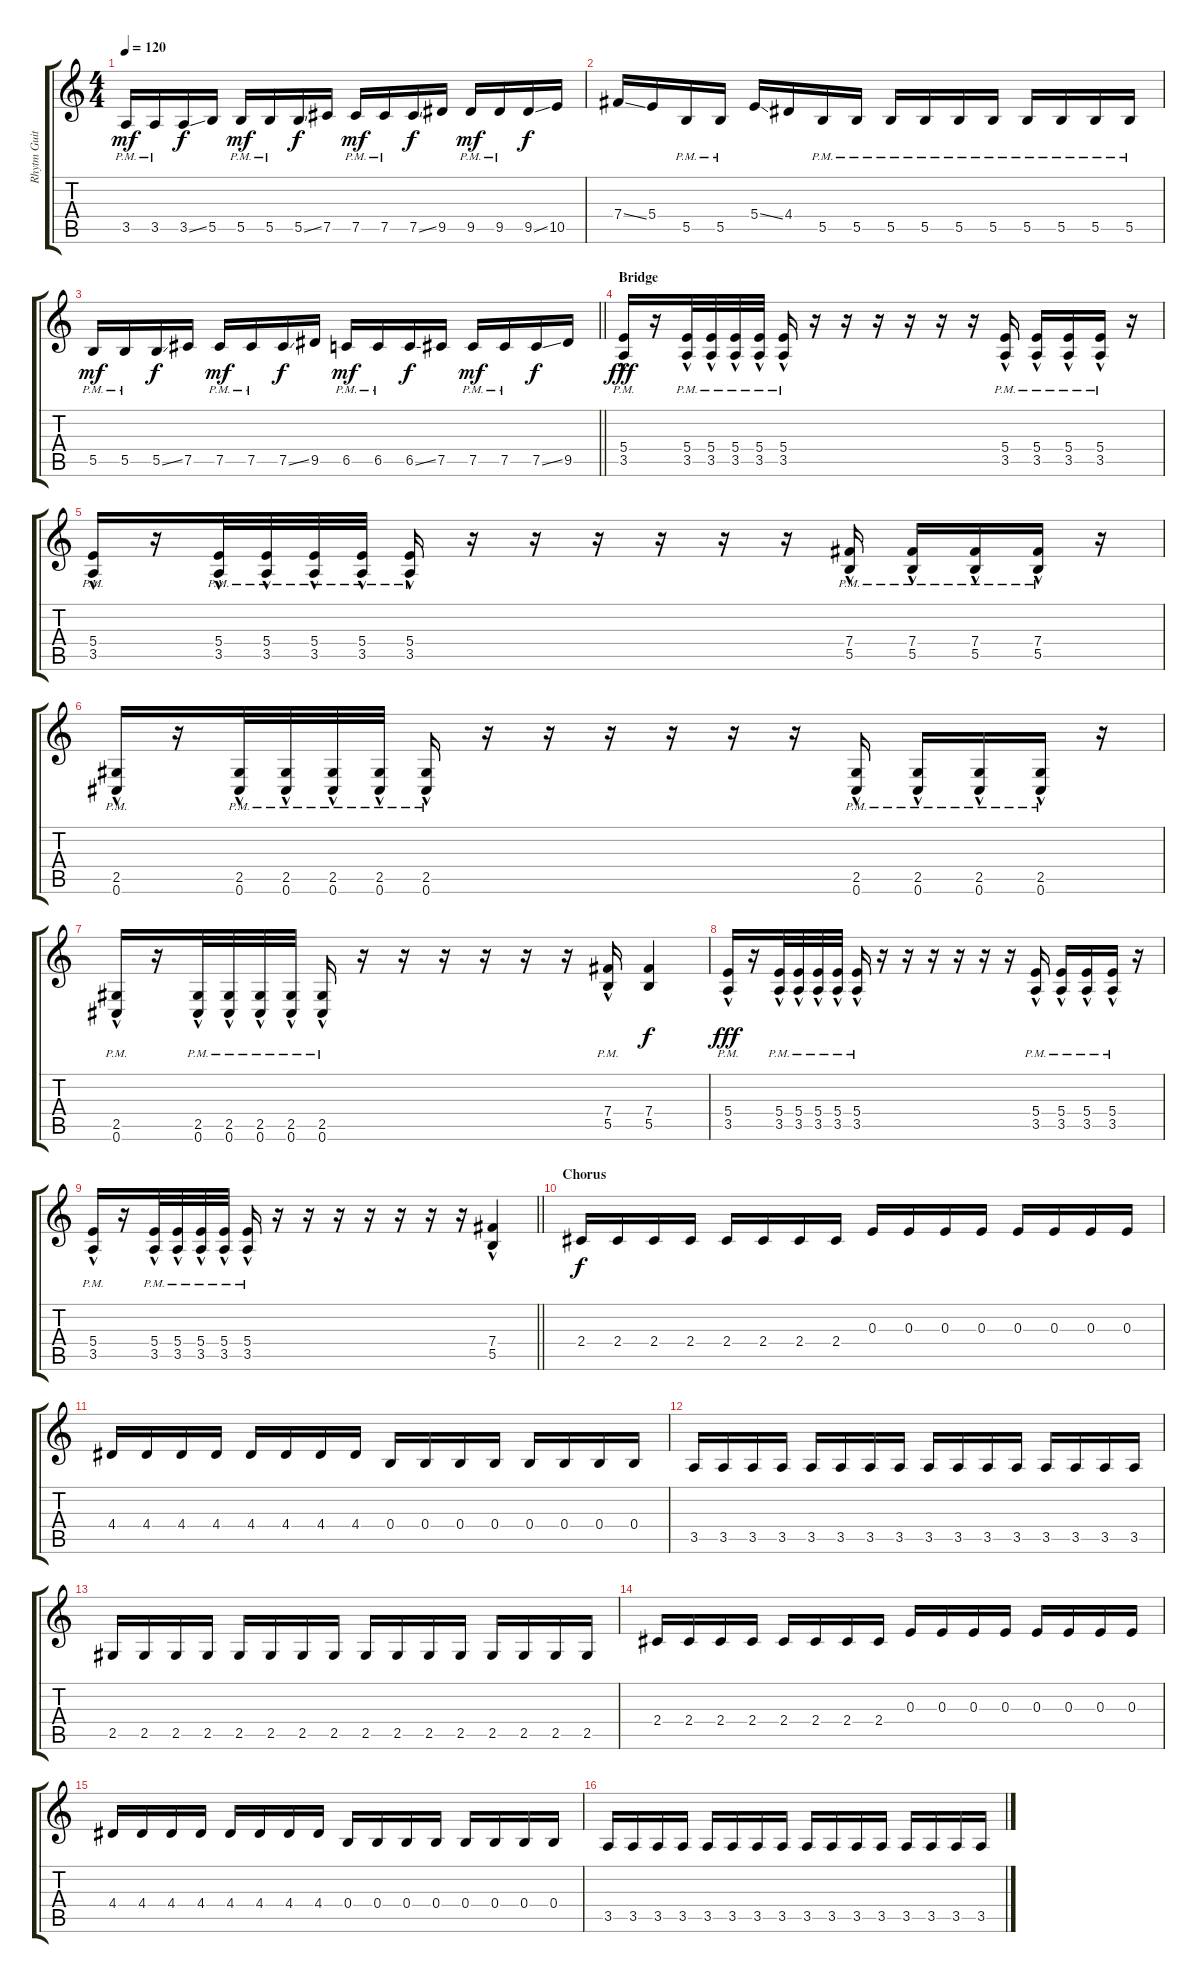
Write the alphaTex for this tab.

\track ("Rhytm Guitar" "Rhytm Guit") {instrument distortionguitar}
\staff {score tabs}
\tuning (Db4 Ab3 E3 B2 Gb2 Db2) {hide}
\ts (4 4)
\tempo 120
\clef g2
\ks c
3.5{pm}.16{dy mf} 3.5{pm}.16 3.5{ss}.16{dy f} 5.5.16 5.5{pm}.16{dy mf} 5.5{pm}.16 5.5{ss}.16{dy f} 7.5.16 7.5{pm}.16{dy mf} 7.5{pm}.16 7.5{ss}.16{dy f} 9.5.16 9.5{pm}.16{dy mf} 9.5{pm}.16 9.5{ss}.16{dy f} 10.5.16 |
7.4{ss}.16 5.4.16 5.5{pm}.16 5.5{pm}.16 5.4{ss}.16 4.4.16 5.5{pm}.16 5.5{pm}.16 5.5{pm}.16 5.5{pm}.16 5.5{pm}.16 5.5{pm}.16 5.5{pm}.16 5.5{pm}.16 5.5{pm}.16 5.5{pm}.16 |
\barLineRight lightlight
5.5{pm}.16{dy mf} 5.5{pm}.16 5.5{ss}.16{dy f} 7.5.16 7.5{pm}.16{dy mf} 7.5{pm}.16 7.5{ss}.16{dy f} 9.5.16 6.5{pm}.16{dy mf} 6.5{pm}.16 6.5{ss}.16{dy f} 7.5.16 7.5{pm}.16{dy mf} 7.5{pm}.16 7.5{ss}.16{dy f} 9.5.16 |
\section ("" "Bridge")
(5.4{pm} 3.5{hac pm}).16{dy fff volume 9 balance 8} r.16 (5.4{pm} 3.5{hac pm}).32 (5.4{pm} 3.5{hac pm}).32 (5.4{pm} 3.5{hac pm}).32 (5.4{pm} 3.5{hac pm}).32 (5.4{pm} 3.5{hac pm}).16 r.16 r.16 r.16 r.16 r.16 r.16 (5.4{pm} 3.5{hac pm}).16 (5.4{pm} 3.5{hac pm}).16 (5.4{pm} 3.5{hac pm}).16 (5.4{pm} 3.5{hac pm}).16 r.16 |
(5.4{pm} 3.5{hac pm}).16 r.16 (5.4{pm} 3.5{hac pm}).32 (5.4{pm} 3.5{hac pm}).32 (5.4{pm} 3.5{hac pm}).32 (5.4{pm} 3.5{hac pm}).32 (5.4{pm} 3.5{hac pm}).16 r.16 r.16 r.16 r.16 r.16 r.16 (7.4{pm} 5.5{hac pm}).16 (7.4{pm} 5.5{hac pm}).16 (7.4{pm} 5.5{hac pm}).16 (7.4{pm} 5.5{hac pm}).16 r.16 |
(2.5{hac pm} 0.6).16 r.16 (2.5{hac pm} 0.6).32 (2.5{hac pm} 0.6).32 (2.5{hac pm} 0.6).32 (2.5{hac pm} 0.6).32 (2.5{hac pm} 0.6).16 r.16 r.16 r.16 r.16 r.16 r.16 (2.5{hac pm} 0.6).16 (2.5{hac pm} 0.6).16 (2.5{hac pm} 0.6).16 (2.5{hac pm} 0.6).16 r.16 |
(2.5{hac pm} 0.6).16 r.16 (2.5{hac pm} 0.6).32 (2.5{hac pm} 0.6).32 (2.5{hac pm} 0.6).32 (2.5{hac pm} 0.6).32 (2.5{hac pm} 0.6).16 r.16 r.16 r.16 r.16 r.16 r.16 (7.4 5.5{hac pm}).16 (7.4 5.5).4{dy f} |
(5.4{pm} 3.5{hac pm}).16{dy fff} r.16 (5.4{pm} 3.5{hac pm}).32 (5.4{pm} 3.5{hac pm}).32 (5.4{pm} 3.5{hac pm}).32 (5.4{pm} 3.5{hac pm}).32 (5.4{pm} 3.5{hac pm}).16 r.16 r.16 r.16 r.16 r.16 r.16 (5.4{pm} 3.5{hac pm}).16 (5.4{pm} 3.5{hac pm}).16 (5.4{pm} 3.5{hac pm}).16 (5.4{pm} 3.5{hac pm}).16 r.16 |
\barLineRight lightlight
(5.4{pm} 3.5{hac pm}).16 r.16 (5.4{pm} 3.5{hac pm}).32 (5.4{pm} 3.5{hac pm}).32 (5.4{pm} 3.5{hac pm}).32 (5.4{pm} 3.5{hac pm}).32 (5.4{pm} 3.5{hac pm}).16 r.16 r.16 r.16 r.16 r.16 r.16 r.16 (7.4 5.5{hac}).4 |
\section ("" "Chorus")
2.4.16{dy f volume 10 balance 8} 2.4.16 2.4.16 2.4.16 2.4.16 2.4.16 2.4.16 2.4.16 0.3.16 0.3.16 0.3.16 0.3.16 0.3.16 0.3.16 0.3.16 0.3.16 |
4.4.16 4.4.16 4.4.16 4.4.16 4.4.16 4.4.16 4.4.16 4.4.16 0.4.16 0.4.16 0.4.16 0.4.16 0.4.16 0.4.16 0.4.16 0.4.16 |
3.5.16 3.5.16 3.5.16 3.5.16 3.5.16 3.5.16 3.5.16 3.5.16 3.5.16 3.5.16 3.5.16 3.5.16 3.5.16 3.5.16 3.5.16 3.5.16 |
2.5.16 2.5.16 2.5.16 2.5.16 2.5.16 2.5.16 2.5.16 2.5.16 2.5.16 2.5.16 2.5.16 2.5.16 2.5.16 2.5.16 2.5.16 2.5.16 |
2.4.16 2.4.16 2.4.16 2.4.16 2.4.16 2.4.16 2.4.16 2.4.16 0.3.16 0.3.16 0.3.16 0.3.16 0.3.16 0.3.16 0.3.16 0.3.16 |
4.4.16 4.4.16 4.4.16 4.4.16 4.4.16 4.4.16 4.4.16 4.4.16 0.4.16 0.4.16 0.4.16 0.4.16 0.4.16 0.4.16 0.4.16 0.4.16 |
3.5.16 3.5.16 3.5.16 3.5.16 3.5.16 3.5.16 3.5.16 3.5.16 3.5.16 3.5.16 3.5.16 3.5.16 3.5.16 3.5.16 3.5.16 3.5.16
